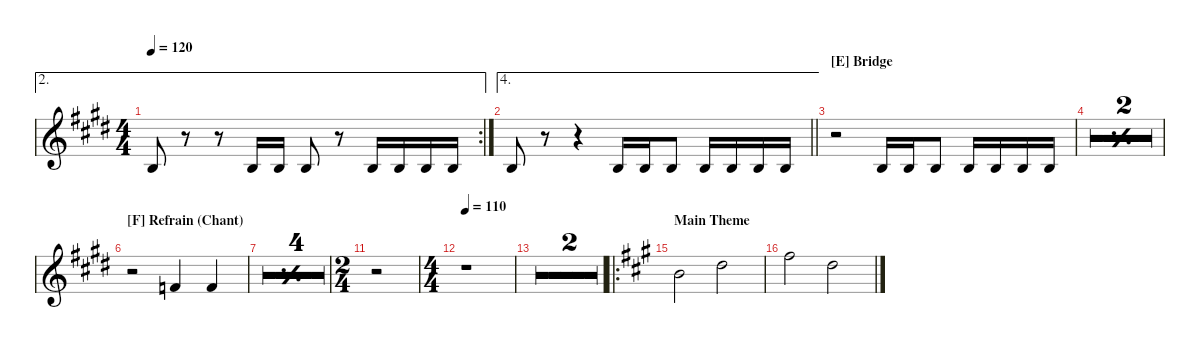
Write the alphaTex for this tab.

\defaultSystemsLayout 4
\hideDynamics
\bracketExtendMode nobrackets
\singleTrackTrackNamePolicy hidden
\multiTrackTrackNamePolicy hidden
\firstSystemTrackNameMode fullname
\firstSystemTrackNameOrientation horizontal
\otherSystemsTrackNameOrientation horizontal
\track ("Alto Choir" "Choir") {multiBarRest instrument choiraahs}
\staff {score}
\tuning (E4 B3 G3 D3 A2 E2)
\ae 2
\rc 2
\ts (4 4)
\tempo 120
\clef g2
\ks e
0.2{acc forcenatural}.8{dy mf} r.8 r.8 0.2{acc forcenatural}.16 0.2{acc forcenatural}.16 0.2{acc forcenatural}.8 r.8 0.2{acc forcenatural}.16 0.2{acc forcenatural}.16 0.2{acc forcenatural}.16 0.2{acc forcenatural}.16 |
\ae 4
\barLineRight lightlight
0.2{acc forcenatural}.8 r.8 r.4 0.2{acc forcenatural}.16 0.2{acc forcenatural}.16 0.2{acc forcenatural}.8 0.2{acc forcenatural}.16 0.2{acc forcenatural}.16 0.2{acc forcenatural}.16 0.2{acc forcenatural}.16 |
\section ("E" "Bridge")
r.2 0.2{acc forcenatural}.16 0.2{acc forcenatural}.16 0.2{acc forcenatural}.8 0.2{acc forcenatural}.16 0.2{acc forcenatural}.16 0.2{acc forcenatural}.16 0.2{acc forcenatural}.16 |
\simile simple
|
\barLineRight lightlight
|
\section ("F" "Refrain (Chant)")
\simile none
r.2 1.1{acc forcenatural}.4 1.1{acc forcenatural}.4 |
\simile simple
|
|
|
|
\ts (2 4)
\beaming (8 2 2 2 2)
\simile none
r.2 |
\ts (4 4)
\beaming (8 2 2 2 2)
\tempo 110
r.1 |
r.1 |
\barLineRight lightlight
r.1 |
\ro
\section ("" "Main Theme")
\ks f#minor
16.3{acc forcenatural}.2 15.2{acc forcenatural}.2 |
14.1{acc #}.2 15.2{acc forcenatural}.2
